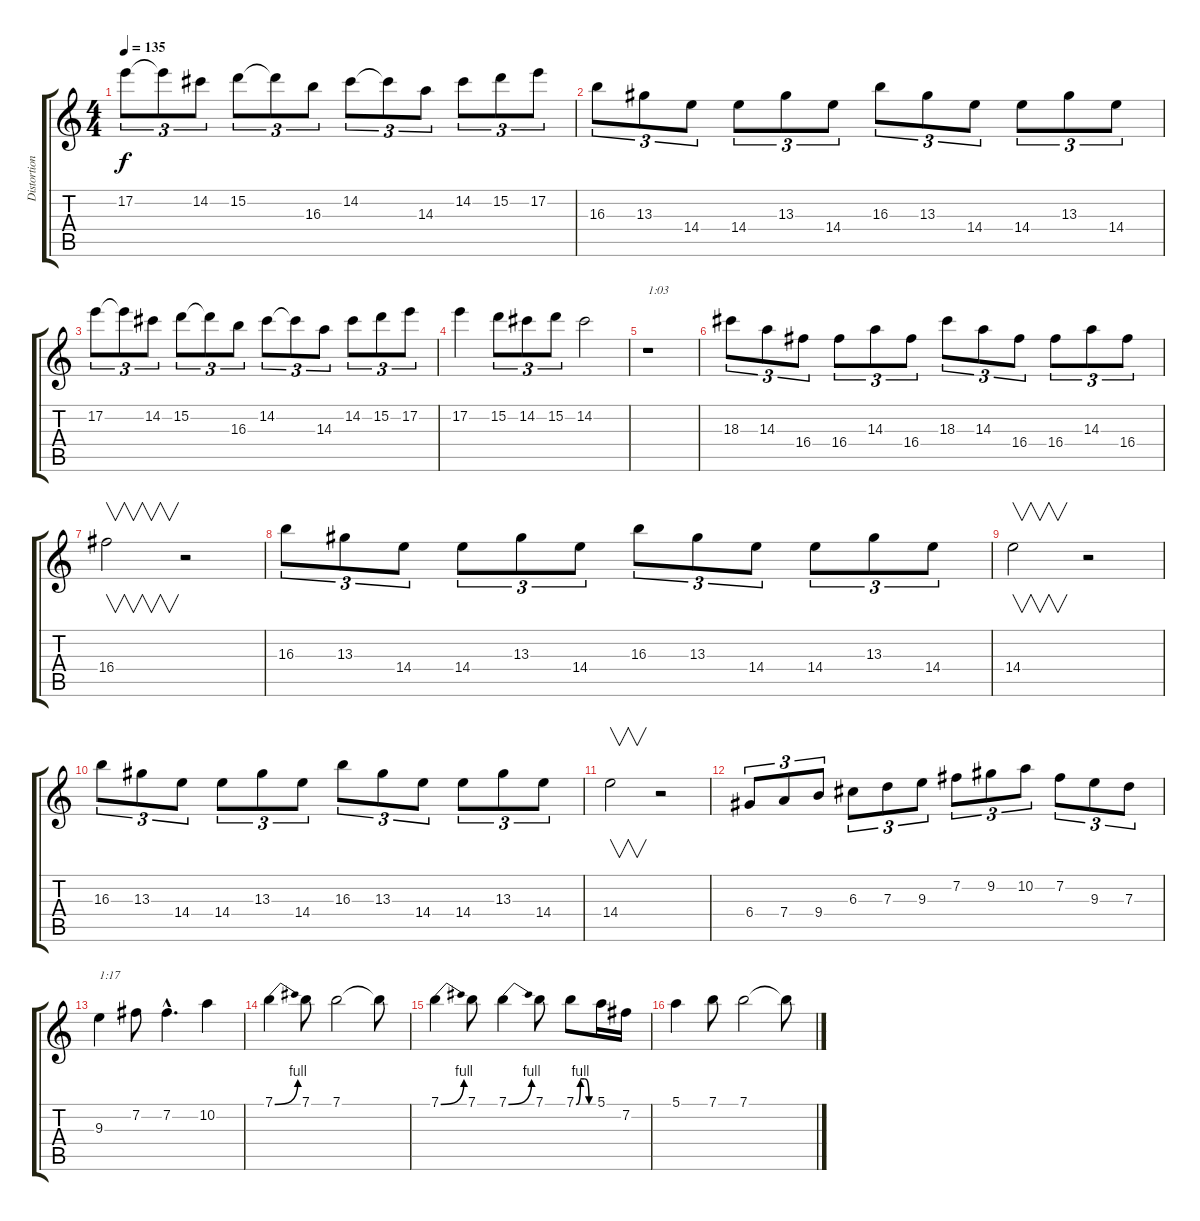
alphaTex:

\track ("Distortion" "Distortion") {instrument distortionguitar}
\staff {score tabs}
\tuning (E4 B3 G3 D3 A2 E2) {hide}
\ts (4 4)
\tempo 135
\clef g2
\ks c
17.2.8{tu (3 2) dy f} 17.2{t}.8{tu (3 2)} 14.2.8{tu (3 2)} 15.2.8{tu (3 2)} 15.2{t}.8{tu (3 2)} 16.3.8{tu (3 2)} 14.2.8{tu (3 2)} 14.2{t}.8{tu (3 2)} 14.3.8{tu (3 2)} 14.2.8{tu (3 2)} 15.2.8{tu (3 2)} 17.2.8{tu (3 2)} |
16.3.8{tu (3 2)} 13.3.8{tu (3 2)} 14.4.8{tu (3 2)} 14.4.8{tu (3 2)} 13.3.8{tu (3 2)} 14.4.8{tu (3 2)} 16.3.8{tu (3 2)} 13.3.8{tu (3 2)} 14.4.8{tu (3 2)} 14.4.8{tu (3 2)} 13.3.8{tu (3 2)} 14.4.8{tu (3 2)} |
17.2.8{tu (3 2)} 17.2{t}.8{tu (3 2)} 14.2.8{tu (3 2)} 15.2.8{tu (3 2)} 15.2{t}.8{tu (3 2)} 16.3.8{tu (3 2)} 14.2.8{tu (3 2)} 14.2{t}.8{tu (3 2)} 14.3.8{tu (3 2)} 14.2.8{tu (3 2)} 15.2.8{tu (3 2)} 17.2.8{tu (3 2)} |
17.2.4 15.2.8{tu (3 2)} 14.2.8{tu (3 2)} 15.2.8{tu (3 2)} 14.2.2 |
r.1{txt "1:03"} |
18.3.8{tu (3 2)} 14.3.8{tu (3 2)} 16.4.8{tu (3 2)} 16.4.8{tu (3 2)} 14.3.8{tu (3 2)} 16.4.8{tu (3 2)} 18.3.8{tu (3 2)} 14.3.8{tu (3 2)} 16.4.8{tu (3 2)} 16.4.8{tu (3 2)} 14.3.8{tu (3 2)} 16.4.8{tu (3 2)} |
16.4.2{v} r.2 |
16.3.8{tu (3 2)} 13.3.8{tu (3 2)} 14.4.8{tu (3 2)} 14.4.8{tu (3 2)} 13.3.8{tu (3 2)} 14.4.8{tu (3 2)} 16.3.8{tu (3 2)} 13.3.8{tu (3 2)} 14.4.8{tu (3 2)} 14.4.8{tu (3 2)} 13.3.8{tu (3 2)} 14.4.8{tu (3 2)} |
14.4.2{v} r.2 |
16.3.8{tu (3 2)} 13.3.8{tu (3 2)} 14.4.8{tu (3 2)} 14.4.8{tu (3 2)} 13.3.8{tu (3 2)} 14.4.8{tu (3 2)} 16.3.8{tu (3 2)} 13.3.8{tu (3 2)} 14.4.8{tu (3 2)} 14.4.8{tu (3 2)} 13.3.8{tu (3 2)} 14.4.8{tu (3 2)} |
14.4.2{v} r.2 |
6.4.8{tu (3 2)} 7.4.8{tu (3 2)} 9.4.8{tu (3 2)} 6.3.8{tu (3 2)} 7.3.8{tu (3 2)} 9.3.8{tu (3 2)} 7.2.8{tu (3 2)} 9.2.8{tu (3 2)} 10.2.8{tu (3 2)} 7.2.8{tu (3 2)} 9.3.8{tu (3 2)} 7.3.8{tu (3 2)} |
9.3.4{txt "1:17"} 7.2.8 7.2{hac}.4{d} 10.2.4 |
7.1{be (bend 0 0 60 4)}.4 7.1.8 7.1.2 7.1{t}.8 |
7.1{be (bend 0 0 60 4)}.4 7.1.8 7.1{be (bend 0 0 60 4)}.4 7.1.8 7.1{be (custom 0 0 15 4 30 4 45 0 60 0)}.8 5.1.16 7.2.16 |
5.1.4 7.1.8 7.1.2 7.1{t}.8
